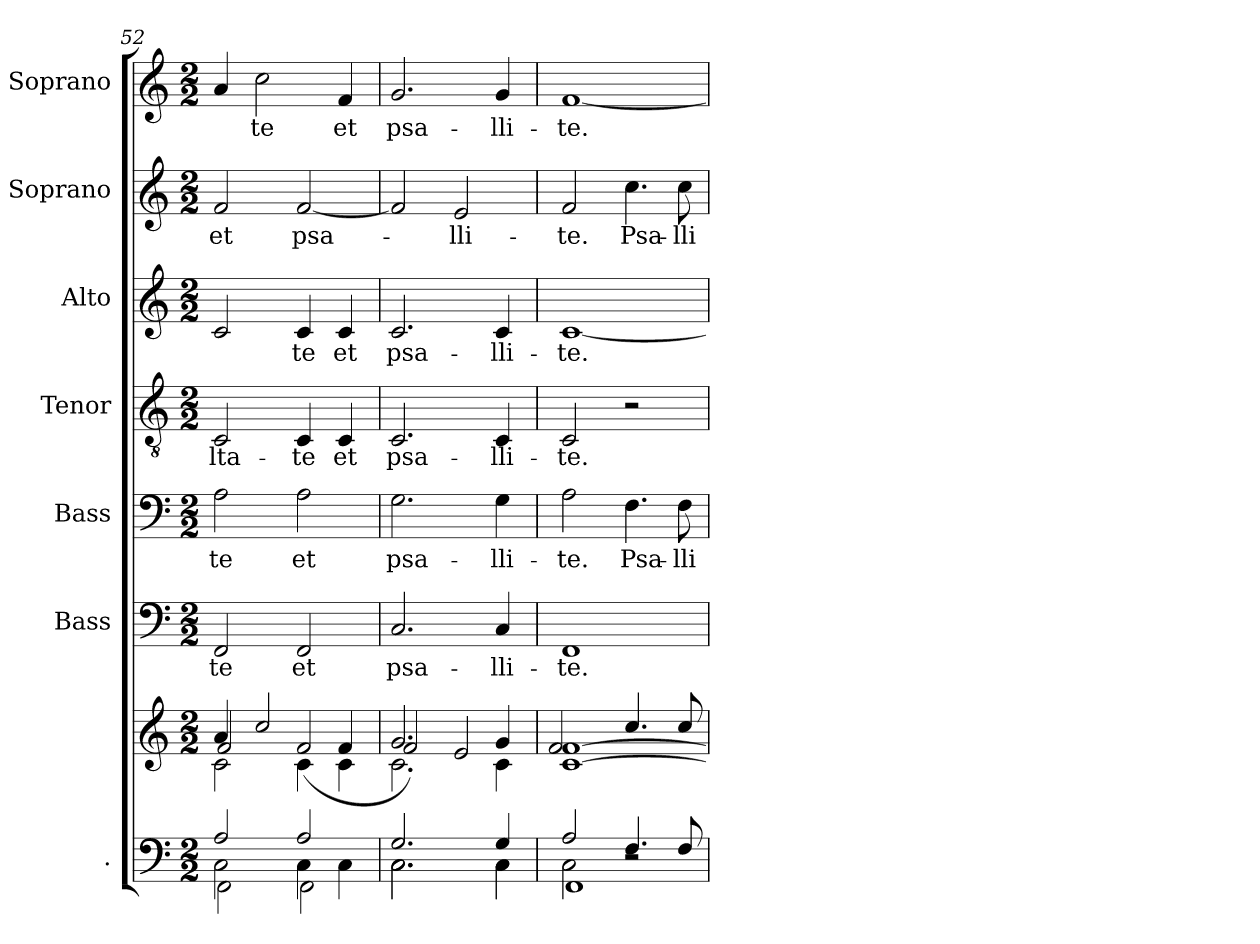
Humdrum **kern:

**kern	**kern	**kern	**text	**kern	**text	**kern	**text	**kern	**text	**kern	**text	**kern	**text
*part7	*part7	*part6	*part6	*part5	*part5	*part4	*part4	*part3	*part3	*part2	*part2	*part1	*part1
*staff8	*staff7	*staff6	*staff6	*staff5	*staff5	*staff4	*staff4	*staff3	*staff3	*staff2	*staff2	*staff1	*staff1
*I".	*	*I"Bass	*	*I"Bass	*	*I"Tenor	*	*I"Alto	*	*I"Soprano	*	*I"Soprano	*
*	*	*I'B.	*	*I'B.	*	*I'T.	*	*I'A.	*	*I'S.	*	*I'S.	*
*clefF4	*clefG2	*clefF4	*	*clefF4	*	*clefGv2	*	*clefG2	*	*clefG2	*	*clefG2	*
*	*	*	*	*	*	*ITrd7c12	*	*	*	*	*	*	*
*k[]	*k[]	*k[]	*	*k[]	*	*k[]	*	*k[]	*	*k[]	*	*k[]	*
*C:	*C:	*C:	*	*C:	*	*C:	*	*C:	*	*C:	*	*C:	*
*M2/2	*M2/2	*M2/2	*	*M2/2	*	*M2/2	*	*M2/2	*	*M2/2	*	*M2/2	*
=52	=52	=52	=52	=52	=52	=52	=52	=52	=52	=52	=52	=52	=52
*^	*^	*	*	*	*	*	*	*	*	*	*	*	*
*	*^	*	*^	*	*	*	*	*	*	*	*	*	*	*	*
!	!	!	!	!	!	!	!LO:LY:b:color=#000000	!	!	!	!	!	!	!	!	!	!
!	!	!	!	!	!	!	!	!	!LO:LY:b:color=#000000	!	!	!	!	!	!	!	!
!	!	!	!	!	!	!	!	!	!	!	!LO:LY:b:color=#000000	!	!	!	!	!	!
!	!	!	!	!	!	!	!	!	!	!	!	!	!	!	!LO:LY:b:color=#000000	!	!
2Ai/	2Ci\	2FFi\	4ai/	2fi/	2ci\	2FFi/	-te	2Ai\	-te	2CCi/	-lta-	2ci/	.	2fi/	et	4ai/	.
!	!	!	!	!	!	!	!	!	!	!	!	!	!	!	!	!	!LO:LY:b:color=#000000
.	.	.	2cci/	.	.	.	.	.	.	.	.	.	.	.	.	2cci\	-te
!	!	!	!	!	!	!	!LO:LY:b:color=#000000	!	!	!	!	!	!	!	!	!	!
!	!	!	!	!	!	!	!	!	!LO:LY:b:color=#000000	!	!	!	!	!	!	!	!
!	!	!	!	!	!	!	!	!	!	!	!LO:LY:b:color=#000000	!	!	!	!	!	!
!	!	!	!	!	!	!	!	!	!	!	!	!	!LO:LY:b:color=#000000	!	!	!	!
!	!	!	!	!	!	!	!	!	!	!	!	!	!	!	!LO:LY:b:color=#000000	!	!
2Ai/	4Ci\	2FFi\	.	(2fi/	4ci\	2FFi/	et	2Ai\	et	4CCi/	-te	4ci/	-te	[2fi/	psa-	.	.
!	!	!	!	!	!	!	!	!	!	!	!LO:LY:b:color=#000000	!	!	!	!	!	!
!	!	!	!	!	!	!	!	!	!	!	!	!	!LO:LY:b:color=#000000	!	!	!	!
!	!	!	!	!	!	!	!	!	!	!	!	!	!	!	!	!	!LO:LY:b:color=#000000
.	4Ci\	.	4fi/	.	4ci\	.	.	.	.	4CCi/	et	4ci/	et	.	.	4fi/	et
=53	=53	=53	=53	=53	=53	=53	=53	=53	=53	=53	=53	=53	=53	=53	=53	=53	=53
!	!	!	!	!	!	!	!LO:LY:b:color=#000000	!	!	!	!	!	!	!	!	!	!
!	!	!	!	!	!	!	!	!	!LO:LY:b:color=#000000	!	!	!	!	!	!	!	!
!	!	!	!	!	!	!	!	!	!	!	!LO:LY:b:color=#000000	!	!	!	!	!	!
!	!	!	!	!	!	!	!	!	!	!	!	!	!LO:LY:b:color=#000000	!	!	!	!
!	!	!	!	!	!	!	!	!	!	!	!	!	!	!	!	!	!LO:LY:b:color=#000000
2.Gi/	2.Ci\	2.Ci\	2.gi/	2fi/)	2.ci\	2.Ci/	psa-	2.Gi\	psa-	2.CCi/	psa-	2.ci/	psa-	2fi/]	.	2.gi/	psa-
!	!	!	!	!	!	!	!	!	!	!	!	!	!	!	!LO:LY:b:color=#000000	!	!
.	.	.	.	2ei/	.	.	.	.	.	.	.	.	.	2ei/	-lli-	.	.
!	!	!	!	!	!	!	!LO:LY:b:color=#000000	!	!	!	!	!	!	!	!	!	!
!	!	!	!	!	!	!	!	!	!LO:LY:b:color=#000000	!	!	!	!	!	!	!	!
!	!	!	!	!	!	!	!	!	!	!	!LO:LY:b:color=#000000	!	!	!	!	!	!
!	!	!	!	!	!	!	!	!	!	!	!	!	!LO:LY:b:color=#000000	!	!	!	!
!	!	!	!	!	!	!	!	!	!	!	!	!	!	!	!	!	!LO:LY:b:color=#000000
4Gi/	4Ci\	4Ci\	4gi/	.	4ci\	4Ci/	-lli-	4Gi\	-lli-	4CCi/	-lli-	4ci/	-lli-	.	.	4gi/	-lli-
=54	=54	=54	=54	=54	=54	=54	=54	=54	=54	=54	=54	=54	=54	=54	=54	=54	=54
!	!	!	!	!	!	!	!LO:LY:b:color=#000000	!	!	!	!	!	!	!	!	!	!
!	!	!	!	!	!	!	!	!	!LO:LY:b:color=#000000	!	!	!	!	!	!	!	!
!	!	!	!	!	!	!	!	!	!	!	!LO:LY:b:color=#000000	!	!	!	!	!	!
!	!	!	!	!	!	!	!	!	!	!	!	!	!LO:LY:b:color=#000000	!	!	!	!
!	!	!	!	!	!	!	!	!	!	!	!	!	!	!	!LO:LY:b:color=#000000	!	!
!	!	!	!	!	!	!	!	!	!	!	!	!	!	!	!	!	!LO:LY:b:color=#000000
2Ai/	2Ci\	1FFi	[1fi	2fi/	[1ci	1FFi	-te.	2Ai\	-te.	2CCi/	-te.	[1ci	-te.	2fi/	-te.	[1fi	-te.
!	!	!	!	!	!	!	!	!	!LO:LY:b:color=#000000	!	!	!	!	!	!	!	!
!	!	!	!	!	!	!	!	!	!	!	!	!	!	!	!LO:LY:b:color=#000000	!	!
4.Fi/	2r	.	.	4.cci/	.	.	.	4.Fi\	Psa-	2r	.	.	.	4.cci\	Psa-	.	.
!	!	!	!	!	!	!	!	!	!LO:LY:b:color=#000000	!	!	!	!	!	!	!	!
!	!	!	!	!	!	!	!	!	!	!	!	!	!	!	!LO:LY:b:color=#000000	!	!
8Fi/	.	.	.	8cci/	.	.	.	8Fi\	-lli-	.	.	.	.	8cci\	-lli-	.	.
*v	*v	*v	*	*	*	*	*	*	*	*	*	*	*	*	*	*	*
*	*v	*v	*v	*	*	*	*	*	*	*	*	*	*	*	*
=	=	=	=	=	=	=	=	=	=	=	=	=	=
*-	*-	*-	*-	*-	*-	*-	*-	*-	*-	*-	*-	*-	*-
